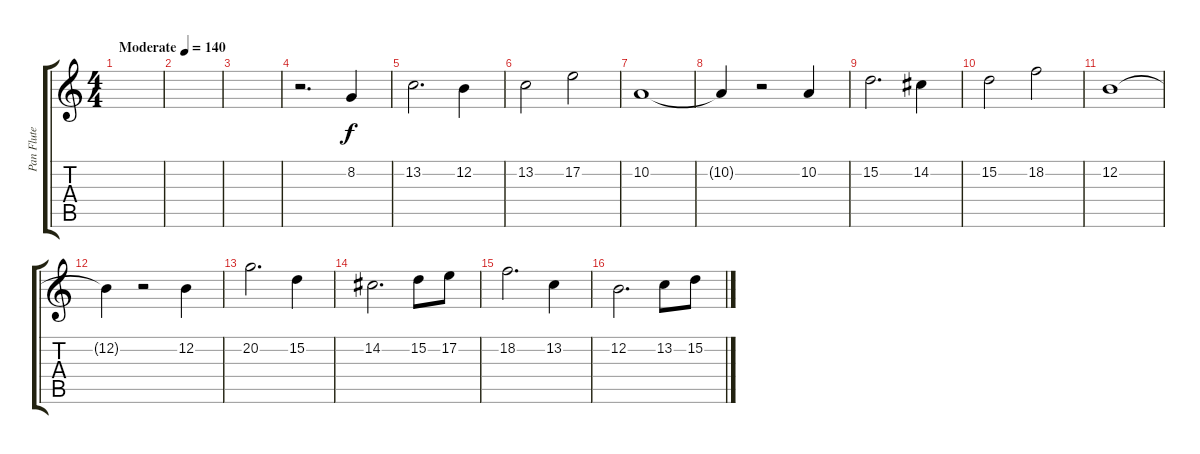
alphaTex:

\track ("Pan Flute" "Pan Flute") {instrument panflute}
\staff {score tabs}
\tuning (E4 B3 G3 D3 A2 E2) {hide}
\ts (4 4)
\tempo (140 "Moderate")
\clef g2
\ks c
|
|
|
r.2{d} 8.2.4 |
13.2.2{d} 12.2.4 |
13.2.2 17.2.2 |
10.2.1 |
10.2{t}.4 r.2 10.2.4 |
15.2.2{d} 14.2.4 |
15.2.2 18.2.2 |
12.2.1 |
12.2{t}.4 r.2 12.2.4 |
20.2.2{d} 15.2.4 |
14.2.2{d} 15.2.8 17.2.8 |
18.2.2{d} 13.2.4 |
12.2.2{d} 13.2.8 15.2.8
